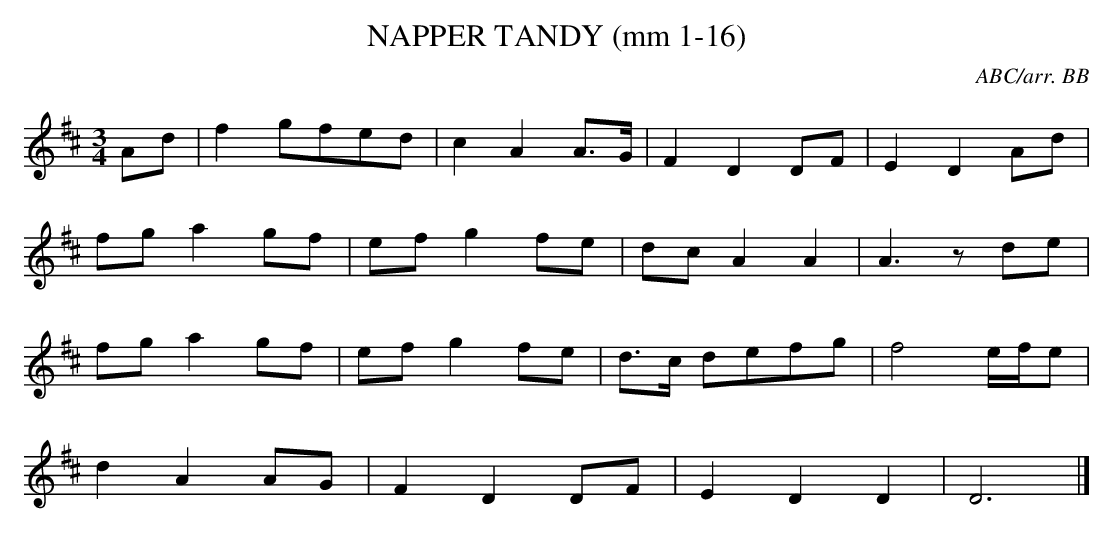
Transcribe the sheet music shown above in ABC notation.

X:1
T:NAPPER TANDY (mm 1-16)
Y:"allegretto"
C:ABC/arr. BB
L:1/8
M:3/4
K:D
Ad|f2 gfed|c2A2 A>G|F2D2 DF|E2D2 Ad|
fga2 gf|efg2fe|dcA2A2|A3zde|
fga2 gf|efg2 fe|d>c defg|f4 e/f/e|
d2A2 AG|F2D2 DF|E2D2D2|D6|]
